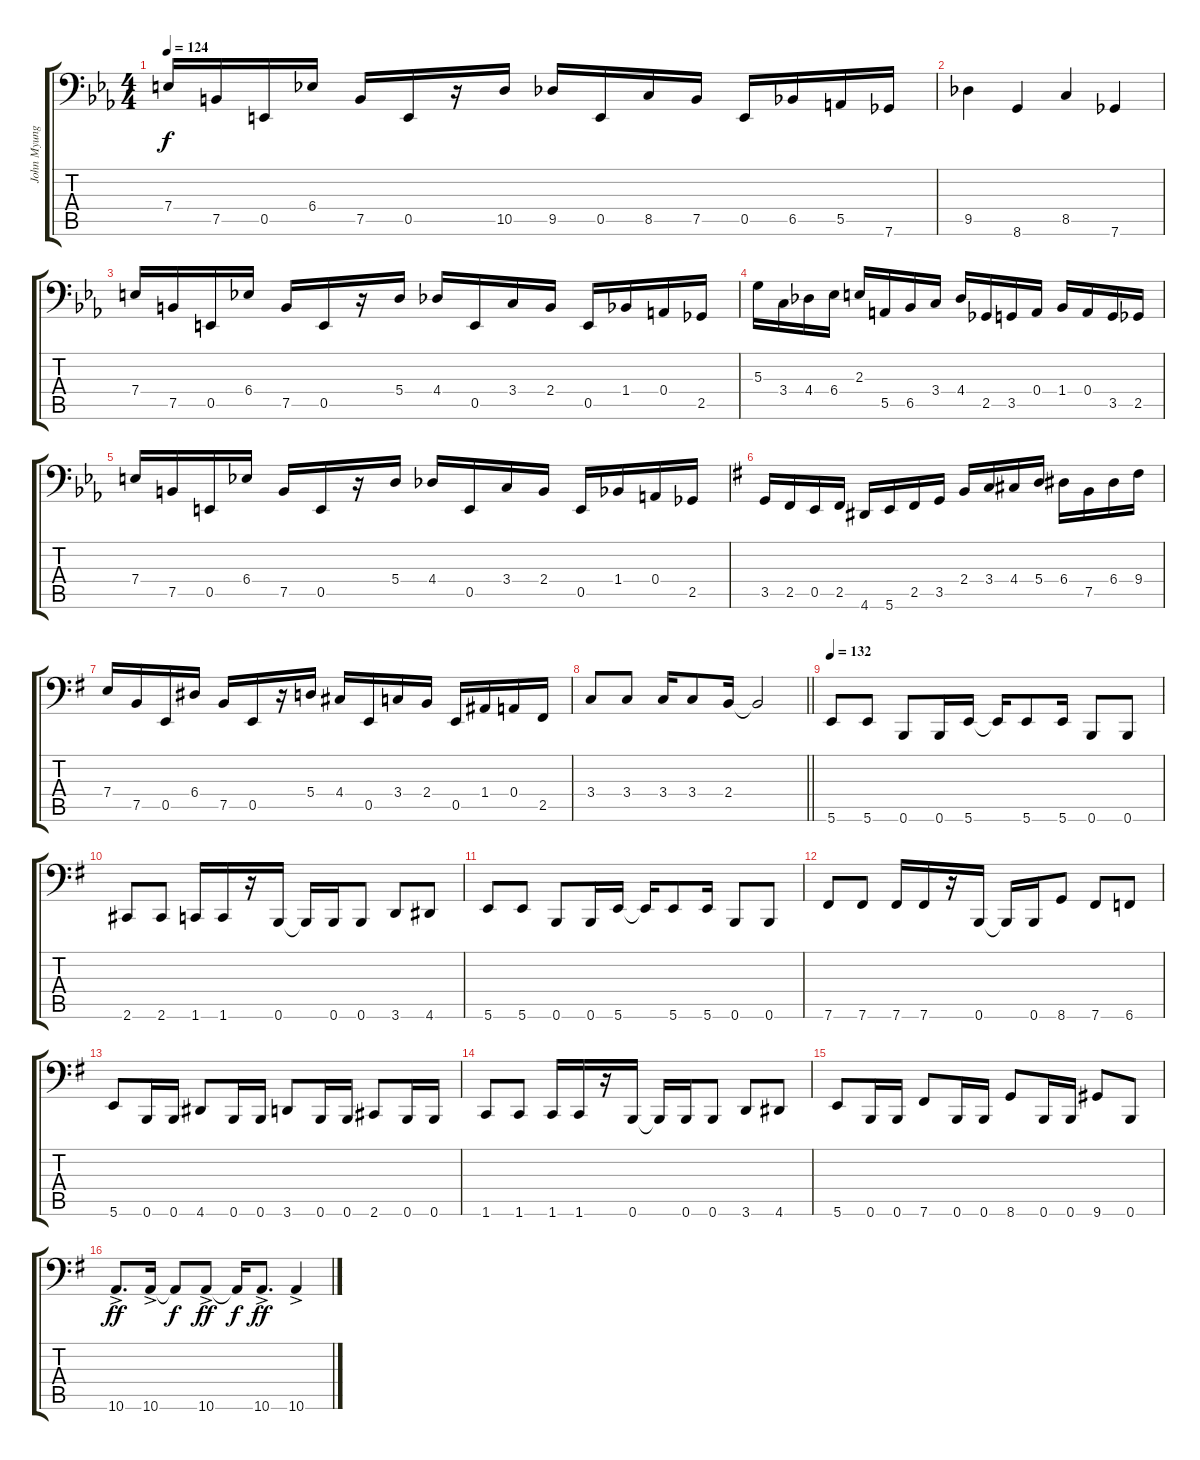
\track ("John Myung" "John Myung") {instrument electricbassfinger}
\staff {score tabs}
\tuning (C3 G2 D2 A1 E1 B0) {hide}
\ts (4 4)
\tempo 124
\clef f4
\ks eb
7.4.16{dy f} 7.5.16 0.5.16 6.4.16 7.5.16 0.5.16 r.16 10.5.16 9.5.16 0.5.16 8.5.16 7.5.16 0.5.16 6.5.16 5.5.16 7.6.16 |
9.5.4 8.6.4 8.5.4 7.6.4 |
7.4.16 7.5.16 0.5.16 6.4.16 7.5.16 0.5.16 r.16 5.4.16 4.4.16 0.5.16 3.4.16 2.4.16 0.5.16 1.4.16 0.4.16 2.5.16 |
5.3.16 3.4.16 4.4.16 6.4.16 2.3.16 5.5.16 6.5.16 3.4.16 4.4.16 2.5.16 3.5.16 0.4.16 1.4.16 0.4.16 3.5.16 2.5.16 |
7.4.16 7.5.16 0.5.16 6.4.16 7.5.16 0.5.16 r.16 5.4.16 4.4.16 0.5.16 3.4.16 2.4.16 0.5.16 1.4.16 0.4.16 2.5.16 |
\ks g
3.5.16 2.5.16 0.5.16 2.5.16 4.6.16 5.6.16 2.5.16 3.5.16 2.4.16 3.4.16 4.4.16 5.4.16 6.4.16 7.5.16 6.4.16 9.4.16 |
7.4.16 7.5.16 0.5.16 6.4.16 7.5.16 0.5.16 r.16 5.4.16 4.4.16 0.5.16 3.4.16 2.4.16 0.5.16 1.4.16 0.4.16 2.5.16 |
\barLineRight lightlight
3.4.8 3.4.8 3.4.16 3.4.8 2.4.16 2.4{t}.2 |
\tempo 132
5.6.8 5.6.8 0.6.8 0.6.16 5.6.16 5.6{t}.16 5.6.8 5.6.16 0.6.8 0.6.8 |
2.6.8 2.6.8 1.6.16 1.6.16 r.16 0.6.16 0.6{t}.16 0.6.16 0.6.8 3.6.8 4.6.8 |
5.6.8 5.6.8 0.6.8 0.6.16 5.6.16 5.6{t}.16 5.6.8 5.6.16 0.6.8 0.6.8 |
7.6.8 7.6.8 7.6.16 7.6.16 r.16 0.6.16 0.6{t}.16 0.6.16 8.6.8 7.6.8 6.6.8 |
5.6.8 0.6.16 0.6.16 4.6.8 0.6.16 0.6.16 3.6.8 0.6.16 0.6.16 2.6.8 0.6.16 0.6.16 |
1.6.8 1.6.8 1.6.16 1.6.16 r.16 0.6.16 0.6{t}.16 0.6.16 0.6.8 3.6.8 4.6.8 |
5.6.8 0.6.16 0.6.16 7.6.8 0.6.16 0.6.16 8.6.8 0.6.16 0.6.16 9.6.8 0.6.8 |
10.6{ac}.8{d dy ff} 10.6{ac}.16 10.6{t}.8{dy f} 10.6{ac}.8{dy ff} 10.6{t}.16{dy f} 10.6{ac}.8{d dy ff} 10.6{ac}.4
